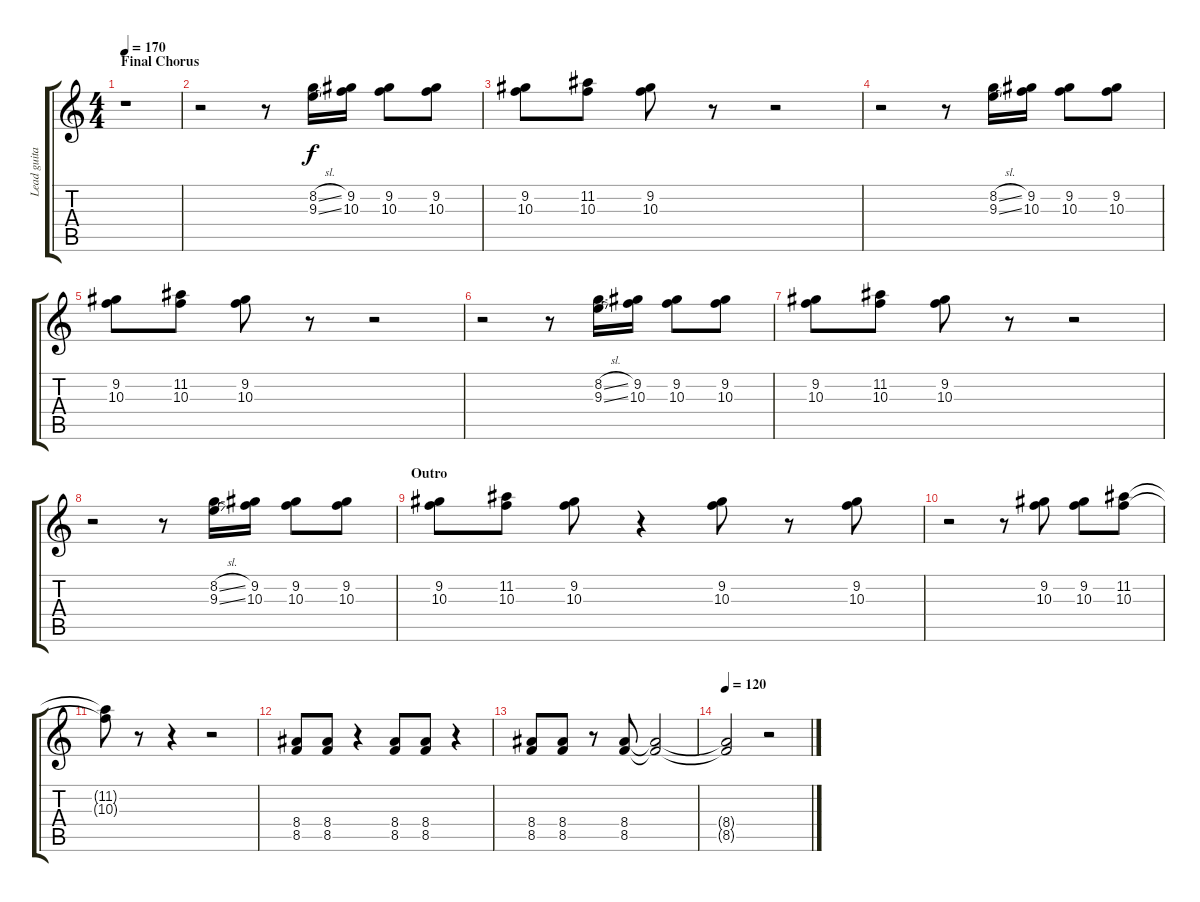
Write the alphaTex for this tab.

\track ("Lead guitar" "Lead guita") {instrument distortionguitar}
\staff {score tabs}
\tuning (E4 B3 G3 D3 A2 E2) {hide}
\ts (4 4)
\section ("" "Final Chorus")
\tempo 170
\clef g2
\ks c
r.1{dy f} |
r.2 r.8 (8.2{sl} 9.3{sl}).16 (9.2 10.3).16 (9.2 10.3).8 (9.2 10.3).8 |
(9.2 10.3).8 (11.2 10.3).8 (9.2 10.3).8 r.8 r.2 |
r.2 r.8 (8.2{sl} 9.3{sl}).16 (9.2 10.3).16 (9.2 10.3).8 (9.2 10.3).8 |
(9.2 10.3).8 (11.2 10.3).8 (9.2 10.3).8 r.8 r.2 |
r.2 r.8 (8.2{sl} 9.3{sl}).16 (9.2 10.3).16 (9.2 10.3).8 (9.2 10.3).8 |
(9.2 10.3).8 (11.2 10.3).8 (9.2 10.3).8 r.8 r.2 |
r.2 r.8 (8.2{sl} 9.3{sl}).16 (9.2 10.3).16 (9.2 10.3).8 (9.2 10.3).8 |
\section ("" "Outro")
(9.2 10.3).8 (11.2 10.3).8 (9.2 10.3).8 r.4 (9.2 10.3).8 r.8 (9.2 10.3).8 |
r.2 r.8 (9.2 10.3).8 (9.2 10.3).8 (11.2 10.3).8 |
(11.2{t} 10.3{t}).8 r.8 r.4 r.2 |
(8.4 8.5).8 (8.4 8.5).8 r.4 (8.4 8.5).8 (8.4 8.5).8 r.4 |
(8.4 8.5).8 (8.4 8.5).8 r.8 (8.4 8.5).8 (8.4{t} 8.5{t}).2 |
\tempo 120
(8.4{t} 8.5{t}).2 r.2
